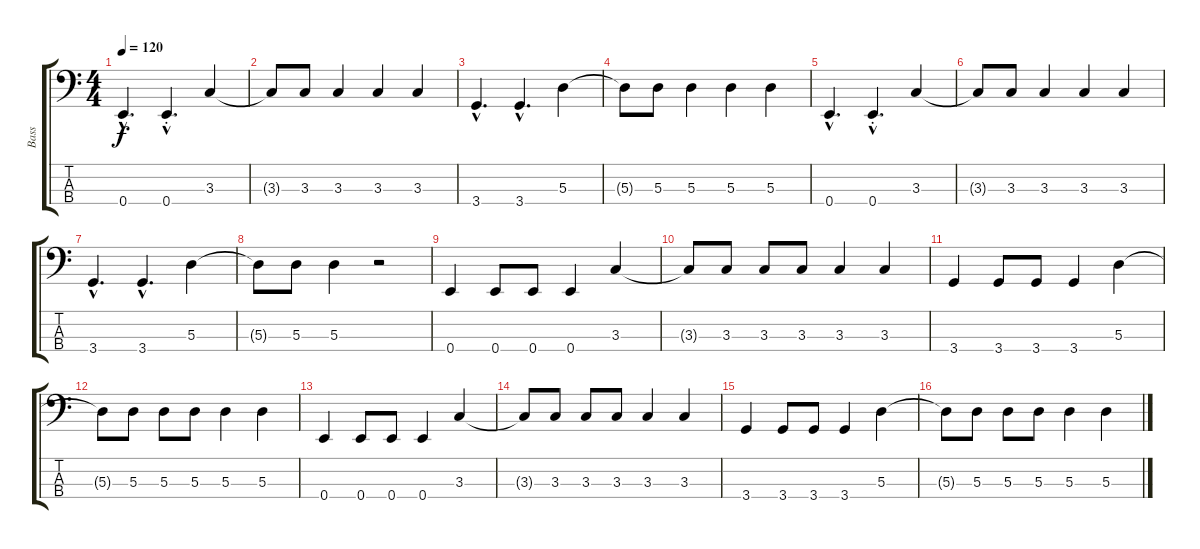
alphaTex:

\track ("Bass" "Bass") {instrument electricbassfinger}
\staff {score tabs}
\tuning (G2 D2 A1 E1) {hide}
\ts (4 4)
\tempo 120
\clef f4
\ks c
0.4{hac}.4{d dy f} 0.4{hac st}.4{d} 3.3.4 |
3.3{t}.8 3.3.8 3.3.4 3.3.4 3.3.4 |
3.4{hac}.4{d} 3.4{hac}.4{d} 5.3.4 |
5.3{t}.8 5.3.8 5.3.4 5.3.4 5.3.4 |
0.4{hac}.4{d} 0.4{hac st}.4{d} 3.3.4 |
3.3{t}.8 3.3.8 3.3.4 3.3.4 3.3.4 |
3.4{hac}.4{d} 3.4{hac}.4{d} 5.3.4 |
5.3{t}.8 5.3.8 5.3.4 r.2 |
0.4.4 0.4.8 0.4.8 0.4.4 3.3.4 |
3.3{t}.8 3.3.8 3.3.8 3.3.8 3.3.4 3.3.4 |
3.4.4 3.4.8 3.4.8 3.4.4 5.3.4 |
5.3{t}.8 5.3.8 5.3.8 5.3.8 5.3.4 5.3.4 |
0.4.4 0.4.8 0.4.8 0.4.4 3.3.4 |
3.3{t}.8 3.3.8 3.3.8 3.3.8 3.3.4 3.3.4 |
3.4.4 3.4.8 3.4.8 3.4.4 5.3.4 |
5.3{t}.8 5.3.8 5.3.8 5.3.8 5.3.4 5.3.4
